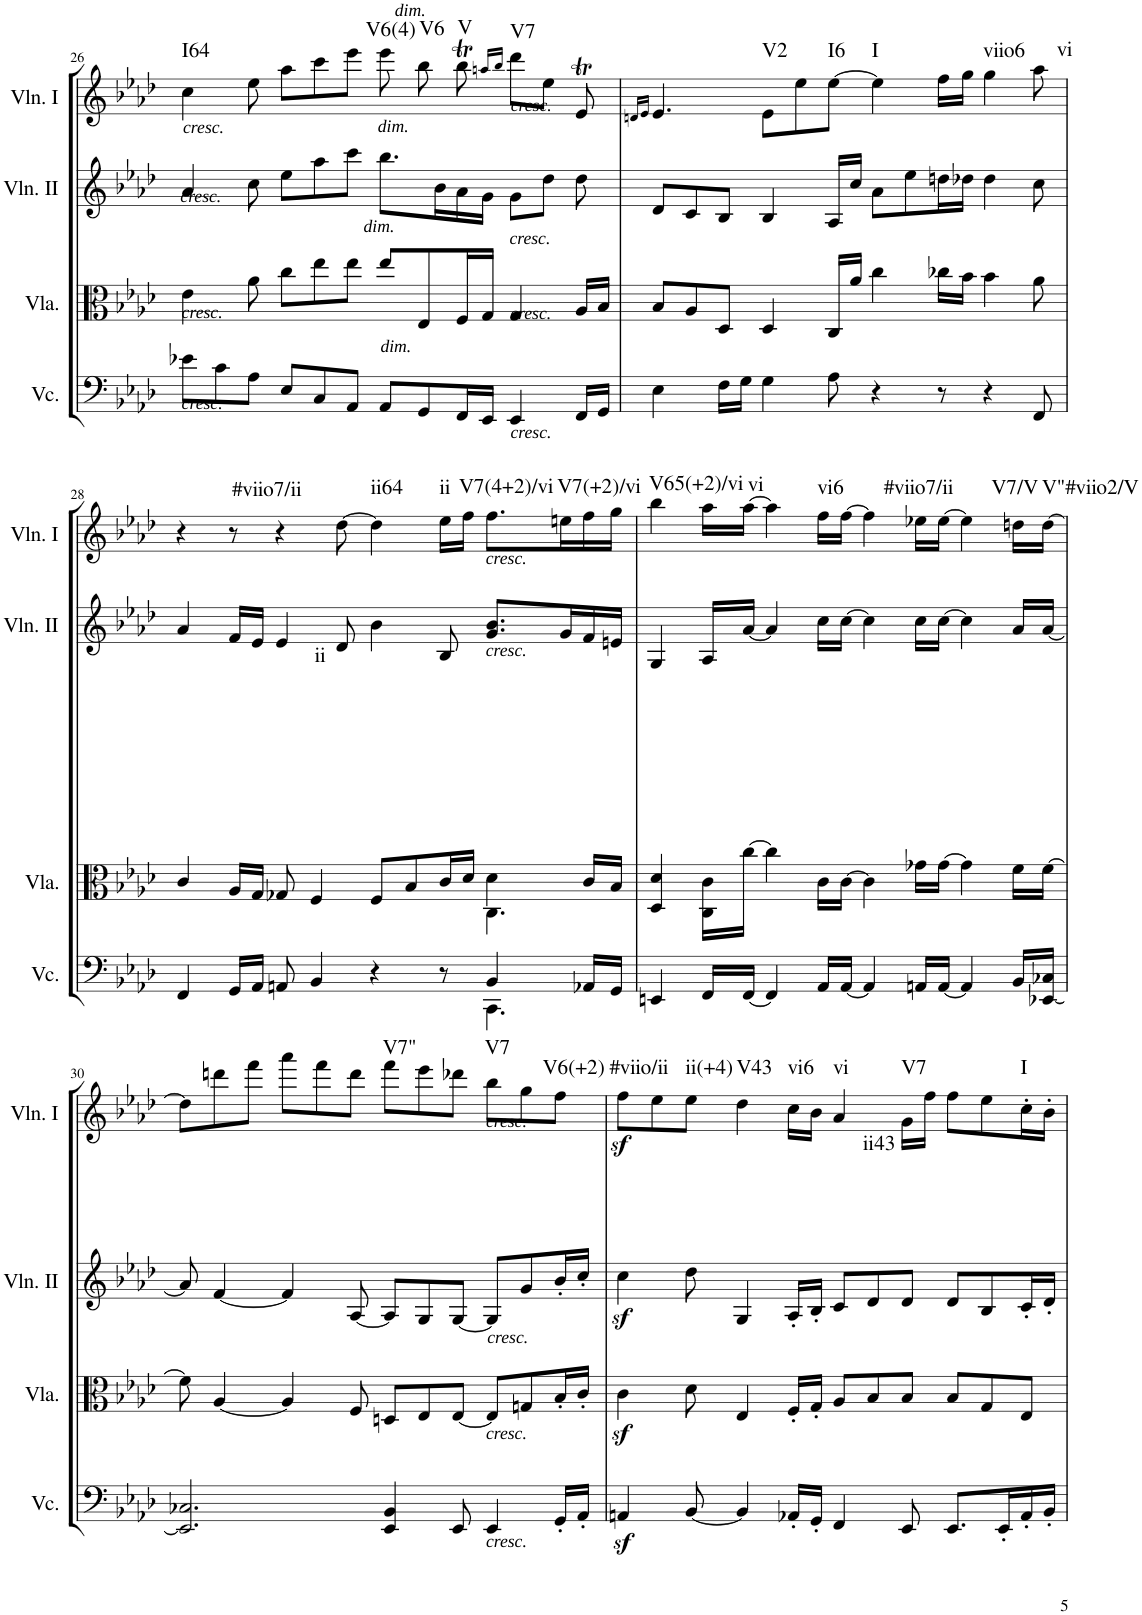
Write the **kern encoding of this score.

**kern	**kern	**harte	**kern	**harte	**kern	**dynam	**harte
*part4	*part3	*part3	*part2	*part2	*part1	*part1	*part1
*staff4	*staff3	*	*staff2	*	*staff1	*staff1	*
*I"Violoncello	*I"Viola	*	*I"Violin II	*	*I"Violin I	*	*
*I'Vc.	*I'Vla.	*	*I'Vln. II	*	*I'Vln. I	*	*
!!LO:PB:g=z
*clefF4	*clefC3	*	*clefG2	*	*clefG2	*	*
*k[b-e-a-d-]	*k[b-e-a-d-]	*	*k[b-e-a-d-]	*	*k[b-e-a-d-]	*	*
*A-:	*A-:	*	*A-:	*	*A-:	*	*
*M12/8	*M12/8	*	*M12/8	*	*M12/8	*	*
=26	=26	=26	=26	=26	=26	=26	=26
!	!	!	!	!	!LO:TX:b:i:t=cresc.	!	!
!	!	!	!LO:TX:a:i:t=cresc.	!	!	!	!
!	!LO:TX:a:i:t=cresc.	!	!	!	!	!	!
!LO:TX:a:i:t=cresc.	!	!	!	!	!	!	!LO:H:kt=I64
8e-X\L	4e-\	.	4a-/	.	4cc\	.	N
8c\	.	.	.	.	.	.	.
8A-\J	8a-\	.	8cc\	.	8ee-\	.	.
8E-/L	8cc\L	.	8ee-\L	.	8aa-\L	.	.
8C/	8ee-\	.	8aa-\	.	8ccc\	.	.
8AA-/J	8ee-\J	.	8ccc\J	.	8eee-\J	.	.
!	!	!	!	!	!LO:TX:a:i:t=dim.	!	!
!	!	!	!LO:TX:a:i:t=dim.	!	!	!	!
!	!LO:TX:a:i:t=dim.	!	!	!	!	!	!
!LO:TX:a:i:t=dim.	!	!	!	!	!	!	!LO:H:kt=V6(4)
8AA-/L	8ee-/L	.	8.bb-\L	.	8eee-\	.	N
!	!	!	!	!	!	!	!LO:H:kt=V6
8GG/	8E-/	.	.	.	8bb-\	.	N
.	.	.	16b-\L	.	.	.	.
!	!	!	!	!	!	!	!LO:H:kt=V
16FF/L	16F/L	.	16a-\	.	8bb-T\	.	N
16EE-/JJ	16G/JJ	.	16g\JJ	.	.	.	.
.	.	.	.	.	16qaan/LL	.	.
.	.	.	.	.	16qbb-/JJ	.	.
!	!	!	!	!	!LO:TX:a:i:t=cresc.	!	!
!	!LO:TX:a:i:t=cresc.	!	!	!	!	!	!
!	!LO:TX:a:i:t=cresc.	!	!	!	!	!	!
!LO:TX:b:i:t=cresc.	!	!	!	!	!	!	!LO:H:kt=V7
4EE-/	4G/	.	8g\L	.	8ddd-\L	.	N
.	.	.	8dd-\J	.	8ee-\J	.	.
16FF/LL	16A-/LL	.	8dd-\	.	8e-T/	.	.
16GG/JJ	16B-/JJ	.	.	.	.	.	.
=27	=27	=27	=27	=27	=27	=27	=27
.	.	.	.	.	16qdn/LL	.	.
.	.	.	.	.	16qe-/JJ	.	.
4E-\	8B-/L	.	8d-/L	.	4.e-/	.	.
.	8A-/	.	8c/	.	.	.	.
16F\LL	8D-/J	.	8B-/J	.	.	.	.
16G\JJ	.	.	.	.	.	.	.
!	!	!	!	!	!	!	!LO:H:kt=V2
4G\	4D-/	.	4B-/	.	8e-\L	.	N
.	.	.	.	.	8ee-\	.	.
!	!	!	!	!	!	!	!LO:H:kt=I6
8A-\	16C/LL	.	16A-/LL	.	[8ee-\J	.	N
.	16a-/JJ	.	16cc/JJ	.	.	.	.
!	!	!	!	!	!	!	!LO:H:kt=I
4r	4cc\	.	8a-\L	.	4ee-\]	.	N
.	.	.	8ee-\	.	.	.	.
8r	16cc-X\LL	.	16ddn\L	.	16ff\LL	.	.
.	16b-\JJ	.	16dd-X\JJ	.	16gg\JJ	.	.
!	!	!	!	!	!	!	!LO:H:kt=viio6
4r	4b-\	.	4dd-\	.	4gg\	.	N
!	!	!	!	!	!	!	!LO:H:kt=vi
8FF/	8a-\	.	8cc\	.	8aa-\	.	N
!!LO:LB:g=z
=28	=28	=28	=28	=28	=28	=28	=28
*^	*^	*	*	*	*	*	*
4FF/	8ryy	4c/	8ryy	.	4a-/	.	4r	.	.
*v	*v	*	*	*	*	*	*	*	*
*	*v	*v	*	*	*	*	*	*
16GG/LL	16A-/LL	.	16f/LL	.	8r	.	.
16AA-/JJ	16G/JJ	.	16e-/JJ	.	.	.	.
!	!	!	!	!	!	!	!LO:H:kt=#viio7/ii
8AAn/	8G-X/	.	4e-/	.	4r	.	N
!	!	!LO:H:kt=ii	!	!	!	!	!
4BB-/	4F/	N	.	.	.	.	.
.	.	.	8d-/	.	[8dd-\	.	.
!	!	!	!	!	!	!	!LO:H:kt=ii64
4r	8F/L	.	4b-\	.	4dd-\]	.	N
.	8B-/	.	.	.	.	.	.
!	!	!	!	!	!	!	!LO:H:kt=ii
8r	16c/L	.	8B-/	.	16ee-\LL	.	N
.	16d-/JJ	.	.	.	16ff\JJ	.	.
*^	*^	*	*	*	*	*	*
!	!	!	!	!	!	!	!LO:TX:b:i:t=cresc.	!	!
!	!	!	!	!	!LO:TX:b:i:t=cresc.	!	!	!	!LO:H:kt=V7(4+2)/vi
4BB-/	4.CC\	4d-\	4.C\	.	8.g/ 8.b-/L	.	8.ff\L	.	N
!	!	!	!	!	!	!	!	!	!LO:H:kt=V7(+2)/vi
.	.	.	.	.	16g/L	.	16een\L	.	N
16AA-X/LL	.	16c/LL	.	.	16f/	.	16ff\	.	.
16GG/JJ	.	16B-/JJ	.	.	16en/JJ	.	16gg\JJ	.	.
*v	*v	*	*	*	*	*	*	*	*
*	*v	*v	*	*	*	*	*	*
=29	=29	=29	=29	=29	=29	=29	=29
!	!	!	!	!	!	!	!LO:H:kt=V65(+2)/vi
4EEn/	4D-/ 4d-/	.	4G/	.	4bb-\	.	N
16FF/LL	16C\ 16c\LL	.	16A-/LL	.	16aa-\LL	.	.
!	!	!	!	!	!	!	!LO:H:kt=vi
[16FF/JJ	[16cc\JJ	.	[16a-/JJ	.	[16aa-\JJ	.	N
4FF/]	4cc\]	.	4a-/]	.	4aa-\]	.	.
!	!	!	!	!	!	!	!LO:H:kt=vi6
16AA-/LL	16c\LL	.	16cc\LL	.	16ff\LL	.	N
[16AA-/JJ	[16c\JJ	.	[16cc\JJ	.	[16ff\JJ	.	.
4AA-/]	4c\]	.	4cc\]	.	4ff\]	.	.
!	!	!	!	!	!	!	!LO:H:kt=#viio7/ii
16AAn/LL	16g-X\LL	.	16cc\LL	.	16ee-X\LL	.	N
[16AA/JJ	[16g-\JJ	.	[16cc\JJ	.	[16ee-\JJ	.	.
4AA/]	4g-\]	.	4cc\]	.	4ee-\]	.	.
!	!	!	!	!	!	!	!LO:H:kt=V7/V
16BB-/LL	16f\LL	.	16a-/LL	.	16ddn\LL	.	N
!	!	!	!	!	!	!	!LO:H:kt=V"#viio2/V
[16EE-X/ 16C-X/JJ	[16f\JJ	.	[16a-/JJ	.	[16dd\JJ	.	N
!!LO:LB:g=z
=30	=30	=30	=30	=30	=30	=30	=30
2.EE-/] 2.C-X/	8f\]	.	8a-/]	.	8dd\L]	.	.
.	[4A-/	.	[4f/	.	8dddn\	.	.
.	.	.	.	.	8fff\J	.	.
.	4A-/]	.	4f/]	.	8aaa-\L	.	.
.	.	.	.	.	8fff\	.	.
.	8F/	.	[8A-/	.	8ddd\J	.	.
!	!	!	!	!	!	!	!LO:H:kt=V7"
4EE-/ 4BB-/	8Dn/L	.	8A-/L]	.	8fff\L	.	N
.	8E-/	.	8G/	.	8eee-\	.	.
8EE-/	[8E-/J	.	[8G/J	.	8ddd-X\J	.	.
!	!	!	!	!	!LO:TX:a:i:t=cresc.	!	!
!	!LO:TX:a:i:t=cresc.	!	!	!	!	!	!
!LO:TX:b:i:t=cresc.	!	!	!	!	!	!	!
!LO:TX:a:i:t=cresc.	!	!	!	!	!	!	!LO:H:kt=V7
4EE-/	8E-/L]	.	8G/L]	.	8bb-\L	.	N
.	8Gn/	.	8g/	.	8gg\	.	.
!	!	!	!	!	!	!	!LO:H:kt=V6(+2)
16GG'/LL	16B-'/L	.	16b-'/L	.	8ff\J	.	N
16AA-'/JJ	16c'/JJ	.	16cc'/JJ	.	.	.	.
=31	=31	=31	=31	=31	=31	=31	=31
!	!	!	!	!	!	!LO:DY:b	!LO:H:kt=#viio/ii
4AAnz</	4cz<\	.	4ccz<\	.	8ff\L	sf	N
.	.	.	.	.	8ee-\	.	.
!	!	!	!	!	!	!	!LO:H:kt=ii(+4)
[8BB-/	8d-\	.	8dd-\	.	8ee-\J	.	N
!	!	!	!	!	!	!	!LO:H:kt=V43
4BB-/]	4E-/	.	4G/	.	4dd-\	.	N
!	!	!	!	!	!	!	!LO:H:kt=vi6
16AA-X'/LL	16F'/LL	.	16A-'/LL	.	16cc\LL	.	N
16GG'/JJ	16G'/JJ	.	16B-'/JJ	.	16b-\JJ	.	.
!	!	!	!	!	!	!	!LO:H:kt=vi
4FF/	8A-/L	.	8c/L	.	4a-/	.	N
!	!	!	!	!LO:H:kt=ii43	!	!	!
.	8B-/	.	8d-/	N	.	.	.
!	!	!	!	!	!	!	!LO:H:kt=V7
8EE-/	8B-/J	.	8d-/J	.	16g\LL	.	N
.	.	.	.	.	16ff\JJ	.	.
8.EE-/L	8B-/L	.	8d-/L	.	8ff\L	.	.
.	8G/	.	8B-/	.	8ee-\	.	.
16EE-'/L	.	.	.	.	.	.	.
!	!	!	!	!	!	!	!LO:H:kt=I
16AA-'/	8E-/J	.	16c'/L	.	16cc'\L	.	N
16BB-'/JJ	.	.	16d-'/JJ	.	16b-'\JJ	.	.
=	=	=	=	=	=	=	=
*-	*-	*-	*-	*-	*-	*-	*-
